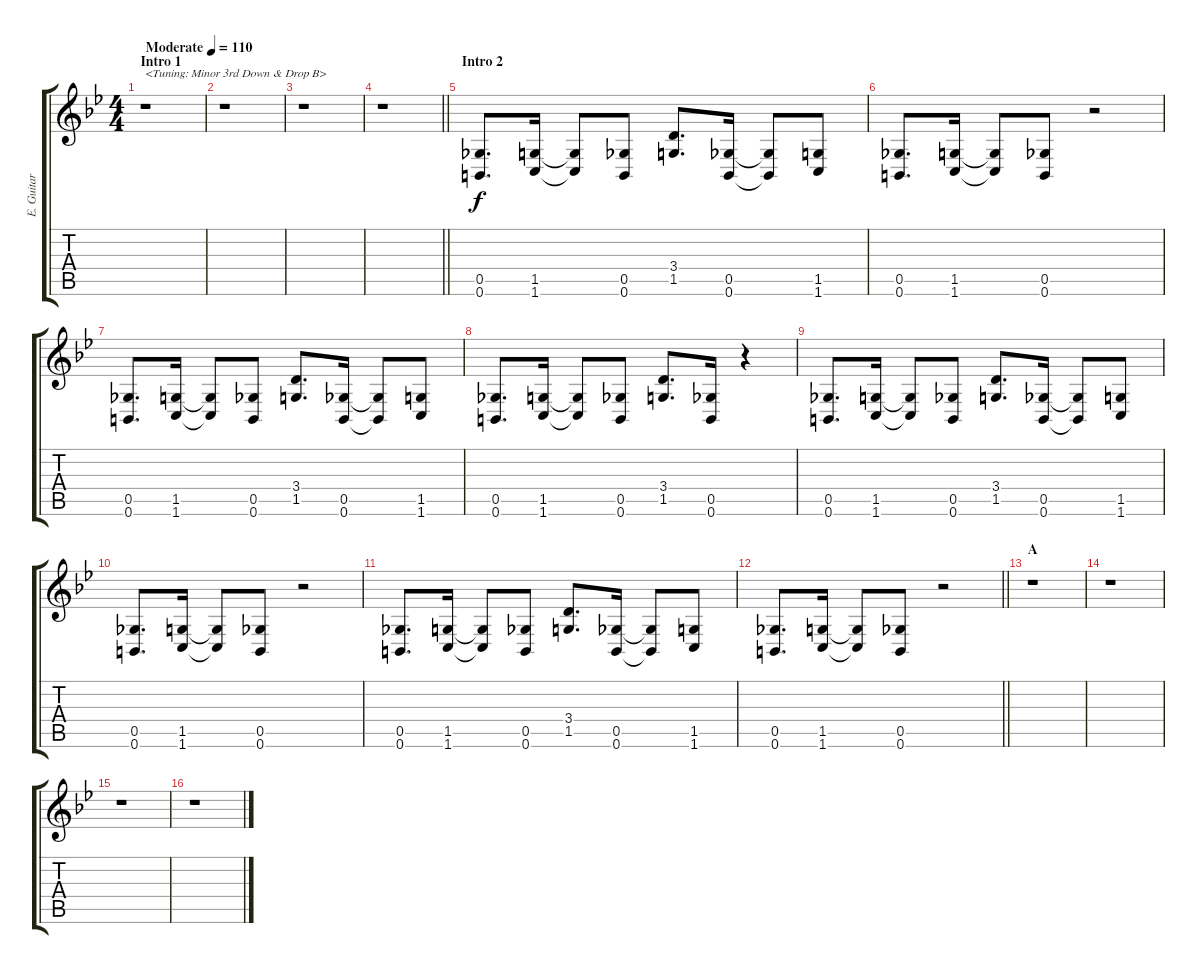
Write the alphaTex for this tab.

\track ("E. Guitar II" "E. Guitar ") {instrument overdrivenguitar}
\staff {score tabs}
\tuning (Db4 Ab3 E3 B2 Gb2 B1) {hide}
\ts (4 4)
\section ("" "Intro 1")
\tempo (110 "Moderate")
\clef g2
\ks bb
r.1{txt "<Tuning: Minor 3rd Down & Drop B>" dy f instrument overdrivenguitar} |
r.1 |
r.1 |
\barLineRight lightlight
r.1 |
\section ("" "Intro 2")
(0.5 0.6).8{d} (1.5 1.6).16 (1.5{t} 1.6{t}).8 (0.5 0.6).8 (3.4 1.5).8{d} (0.5 0.6).16 (0.5{t} 0.6{t}).8 (1.5 1.6).8 |
(0.5 0.6).8{d} (1.5 1.6).16 (1.5{t} 1.6{t}).8 (0.5 0.6).8 r.2 |
(0.5 0.6).8{d} (1.5 1.6).16 (1.5{t} 1.6{t}).8 (0.5 0.6).8 (3.4 1.5).8{d} (0.5 0.6).16 (0.5{t} 0.6{t}).8 (1.5 1.6).8 |
(0.5 0.6).8{d} (1.5 1.6).16 (1.5{t} 1.6{t}).8 (0.5 0.6).8 (3.4 1.5).8{d} (0.5 0.6).16 r.4 |
(0.5 0.6).8{d} (1.5 1.6).16 (1.5{t} 1.6{t}).8 (0.5 0.6).8 (3.4 1.5).8{d} (0.5 0.6).16 (0.5{t} 0.6{t}).8 (1.5 1.6).8 |
(0.5 0.6).8{d} (1.5 1.6).16 (1.5{t} 1.6{t}).8 (0.5 0.6).8 r.2 |
(0.5 0.6).8{d} (1.5 1.6).16 (1.5{t} 1.6{t}).8 (0.5 0.6).8 (3.4 1.5).8{d} (0.5 0.6).16 (0.5{t} 0.6{t}).8 (1.5 1.6).8 |
\barLineRight lightlight
(0.5 0.6).8{d} (1.5 1.6).16 (1.5{t} 1.6{t}).8 (0.5 0.6).8 r.2 |
\section ("" "A")
r.1 |
r.1 |
r.1 |
r.1
